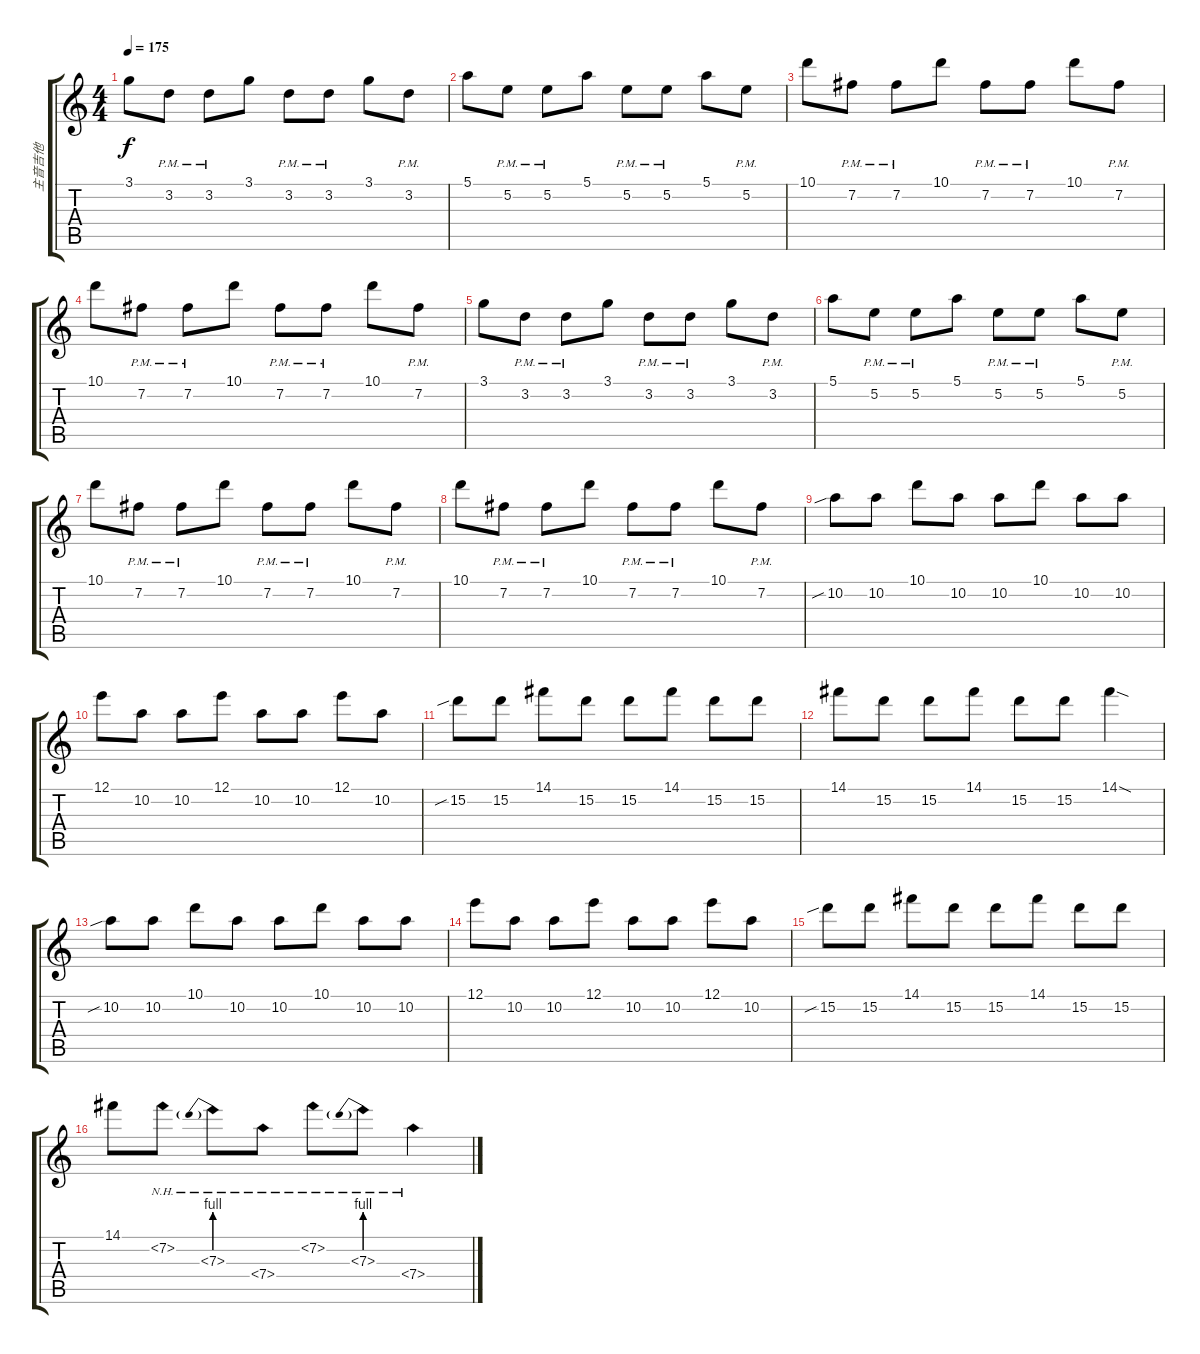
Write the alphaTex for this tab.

\track ("主音吉他" "主音吉他") {instrument distortionguitar}
\staff {score tabs}
\tuning (E4 B3 G3 D3 A2 E2) {hide}
\ts (4 4)
\tempo 175
\clef g2
\ks c
3.1.8{dy f} 3.2{pm}.8 3.2{pm}.8 3.1.8 3.2{pm}.8 3.2{pm}.8 3.1.8 3.2{pm}.8 |
5.1.8 5.2{pm}.8 5.2{pm}.8 5.1.8 5.2{pm}.8 5.2{pm}.8 5.1.8 5.2{pm}.8 |
10.1.8 7.2{pm}.8 7.2{pm}.8 10.1.8 7.2{pm}.8 7.2{pm}.8 10.1.8 7.2{pm}.8 |
10.1.8 7.2{pm}.8 7.2{pm}.8 10.1.8 7.2{pm}.8 7.2{pm}.8 10.1.8 7.2{pm}.8 |
3.1.8 3.2{pm}.8 3.2{pm}.8 3.1.8 3.2{pm}.8 3.2{pm}.8 3.1.8 3.2{pm}.8 |
5.1.8 5.2{pm}.8 5.2{pm}.8 5.1.8 5.2{pm}.8 5.2{pm}.8 5.1.8 5.2{pm}.8 |
10.1.8 7.2{pm}.8 7.2{pm}.8 10.1.8 7.2{pm}.8 7.2{pm}.8 10.1.8 7.2{pm}.8 |
10.1.8 7.2{pm}.8 7.2{pm}.8 10.1.8 7.2{pm}.8 7.2{pm}.8 10.1.8 7.2{pm}.8 |
10.2{sib}.8 10.2.8 10.1.8 10.2.8 10.2.8 10.1.8 10.2.8 10.2.8 |
12.1.8 10.2.8 10.2.8 12.1.8 10.2.8 10.2.8 12.1.8 10.2.8 |
15.2{sib}.8 15.2.8 14.1.8 15.2.8 15.2.8 14.1.8 15.2.8 15.2.8 |
14.1.8 15.2.8 15.2.8 14.1.8 15.2.8 15.2.8 14.1{sod}.4 |
10.2{sib}.8 10.2.8 10.1.8 10.2.8 10.2.8 10.1.8 10.2.8 10.2.8 |
12.1.8 10.2.8 10.2.8 12.1.8 10.2.8 10.2.8 12.1.8 10.2.8 |
15.2{sib}.8 15.2.8 14.1.8 15.2.8 15.2.8 14.1.8 15.2.8 15.2.8 |
14.1.8 7.2{nh}.8 7.3{be (prebend 0 4 60 4) nh}.8 7.4{nh}.8 7.2{nh}.8 7.3{be (prebend 0 4 60 4) nh}.8 7.4{nh}.4
